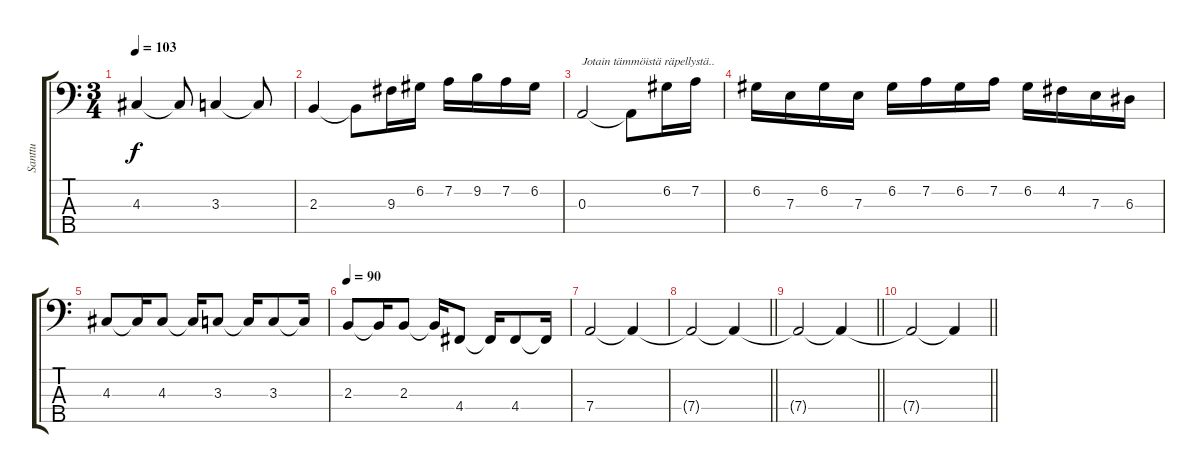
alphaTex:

\track ("Santtu" "Santtu") {instrument electricbasspick}
\staff {score tabs}
\tuning (G2 D2 A1 D1 A0) {hide}
\ts (3 4)
\tempo 103
\clef f4
\ks c
4.3.4{dy f} 4.3{t}.8 3.3.4 3.3{t}.8 |
2.3.4 2.3{t}.8 9.3.16 6.2.16 7.2.16 9.2.16 7.2.16 6.2.16 |
0.3.2{txt "Jotain tämmöistä räpellystä.."} 0.3{t}.8 6.2.16 7.2.16 |
6.2.16 7.3.16 6.2.16 7.3.16 6.2.16 7.2.16 6.2.16 7.2.16 6.2.16 4.2.16 7.3.16 6.3.16 |
4.3.8 4.3{t}.16 4.3.8 4.3{t}.16 3.3.8 3.3{t}.16 3.3.8 3.3{t}.16 |
\tempo 90
2.3.8 2.3{t}.16 2.3.8 2.3{t}.16 4.4.8 4.4{t}.16 4.4.8 4.4{t}.16 |
7.4.2 7.4{t}.4 |
\barLineRight lightlight
7.4{t}.2 7.4{t}.4 |
\barLineRight lightlight
7.4{t}.2 7.4{t}.4 |
\barLineRight lightlight
7.4{t}.2 7.4{t}.4
